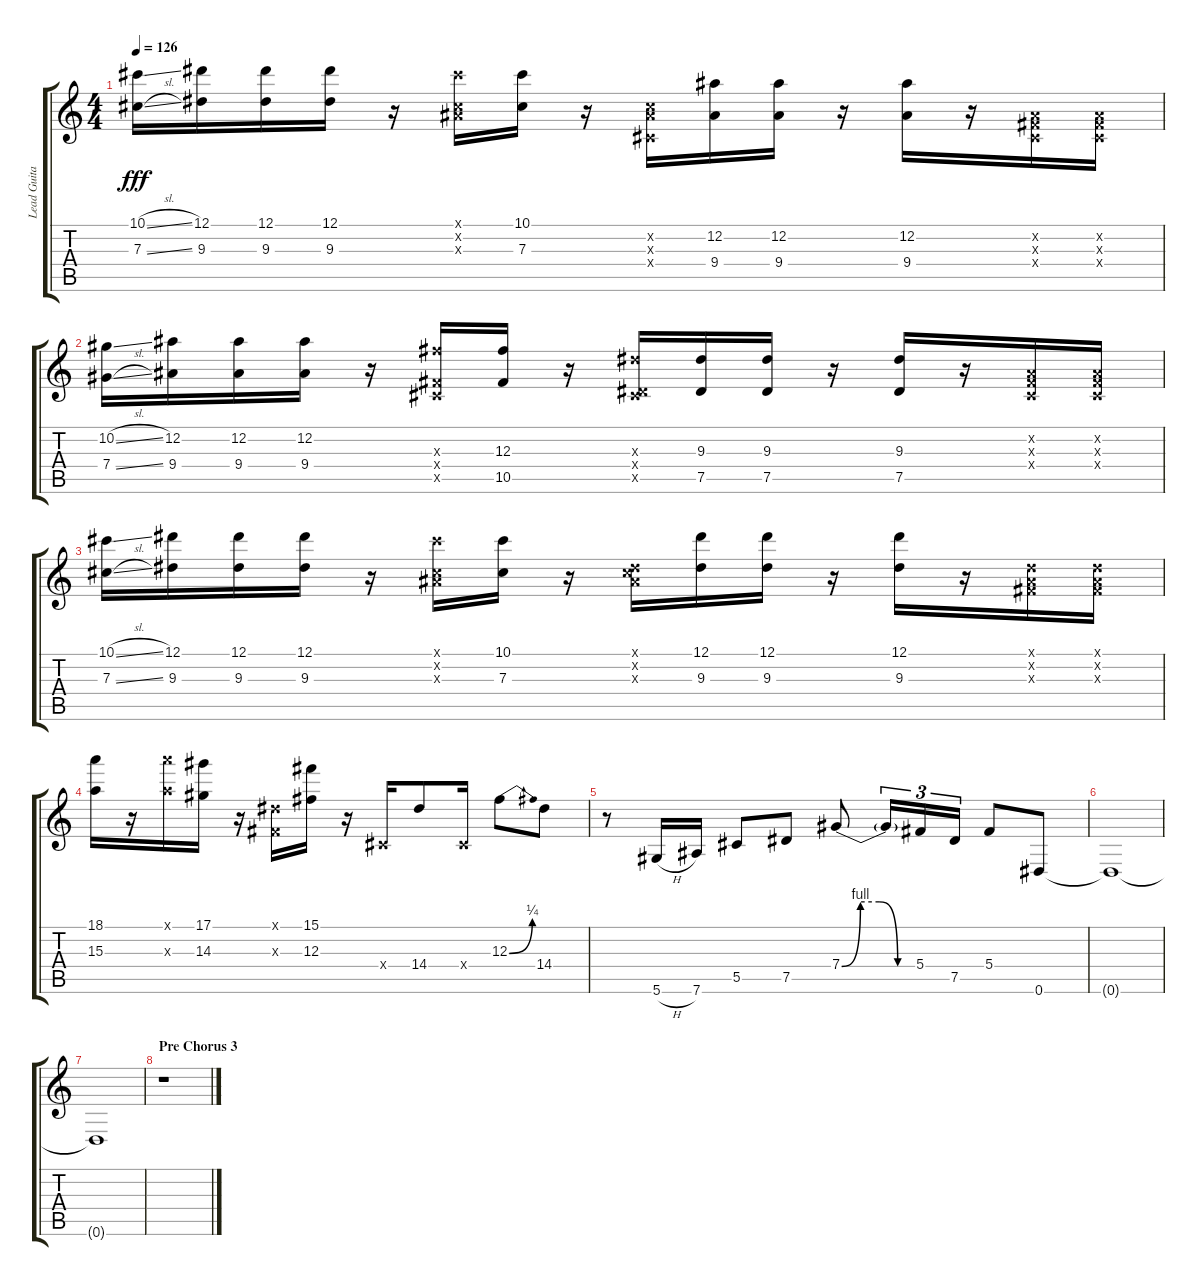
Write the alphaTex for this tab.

\track ("Lead Guitar" "Lead Guita") {instrument overdrivenguitar}
\staff {score tabs}
\tuning (Eb4 Bb3 Gb3 Db3 Ab2 Eb2) {hide}
\ts (4 4)
\tempo 126
\clef g2
\ks c
(10.1{sl} 7.3{sl}).16{dy fff} (12.1 9.3).16 (12.1 9.3).16 (12.1 9.3).16 r.16 (10.1{x} 0.2{x} 7.3{x}).16 (10.1 7.3).16 r.16 (0.2{x} 7.3{x} 0.4{x}).16 (12.2 9.4).16 (12.2 9.4).16 r.16 (12.2 9.4).16 r.16 (0.2{x} 0.3{x} 0.4{x}).16 (0.2{x} 0.3{x} 0.4{x}).16 |
(10.2{sl} 7.4{sl}).16 (12.2 9.4).16 (12.2 9.4).16 (12.2 9.4).16 r.16 (12.3{x} 0.4{x} 10.5{x}).16 (12.3 10.5).16 r.16 (9.3{x} 0.4{x} 7.5{x}).16 (9.3 7.5).16 (9.3 7.5).16 r.16 (9.3 7.5).16 r.16 (0.2{x} 0.3{x} 0.4{x}).16 (0.2{x} 0.3{x} 0.4{x}).16 |
(10.1{sl} 7.3{sl}).16 (12.1 9.3).16 (12.1 9.3).16 (12.1 9.3).16 r.16 (10.1{x} 0.2{x} 7.3{x}).16 (10.1 7.3).16 r.16 (0.1{x} 0.2{x} 7.3{x}).16 (12.1 9.3).16 (12.1 9.3).16 r.16 (12.1 9.3).16 r.16 (0.1{x} 0.2{x} 0.3{x}).16 (0.1{x} 0.2{x} 0.3{x}).16 |
(18.1 15.3).16 r.16 (18.1{x} 15.3{x}).16 (17.1 14.3).16 r.16 (0.1{x} 0.3{x}).16 (15.1 12.3).16 r.16 0.4{x}.16 14.4.8 0.4{x}.16 12.3{be (bend 0 0 60 1)}.8 14.4.8 |
r.8 5.6{h}.16 7.6.16 5.5.8 7.5.8 7.4{be (custom 0 0 15 4 30 4 45 0 60 0)}.8 7.4{t}.16{tu (3 2)} 5.4.16{tu (3 2)} 7.5.16{tu (3 2)} 5.4.8 0.6.8 |
0.6{t}.1 |
0.6{t}.1 |
\section ("" "Pre Chorus 3")
r.1
